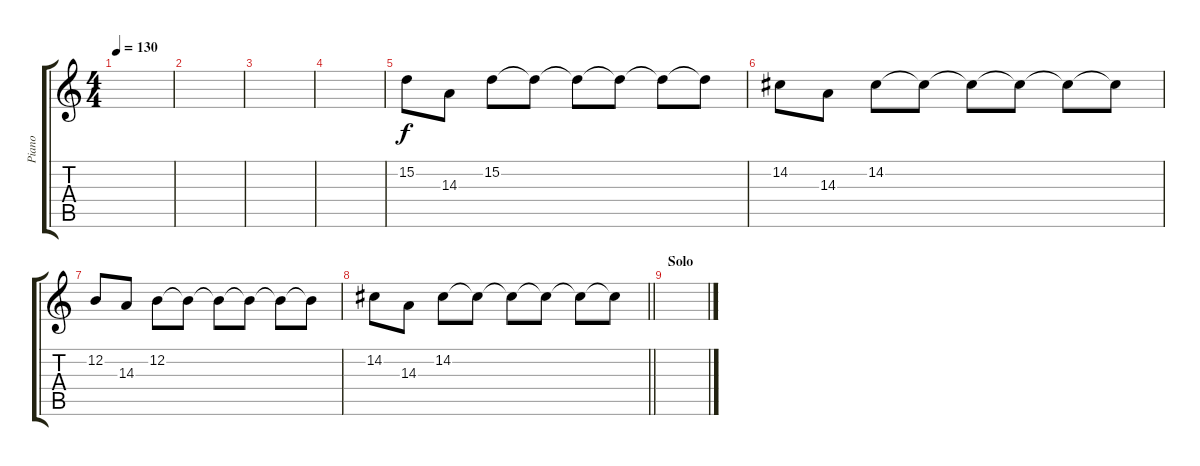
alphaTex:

\track ("Piano" "Piano") {instrument acousticgrandpiano}
\staff {score tabs}
\tuning (E4 B3 G3 D3 A2 E2) {hide}
\ts (4 4)
\tempo 130
\clef g2
\ks c
|
|
|
|
15.2.8 14.3.8 15.2.8 15.2{t}.8 15.2{t}.8 15.2{t}.8 15.2{t}.8 15.2{t}.8 |
14.2.8 14.3.8 14.2.8 14.2{t}.8 14.2{t}.8 14.2{t}.8 14.2{t}.8 14.2{t}.8 |
12.2.8 14.3.8 12.2.8 12.2{t}.8 12.2{t}.8 12.2{t}.8 12.2{t}.8 12.2{t}.8 |
\barLineRight lightlight
14.2.8 14.3.8 14.2.8 14.2{t}.8 14.2{t}.8 14.2{t}.8 14.2{t}.8 14.2{t}.8 |
\section ("" "Solo")
